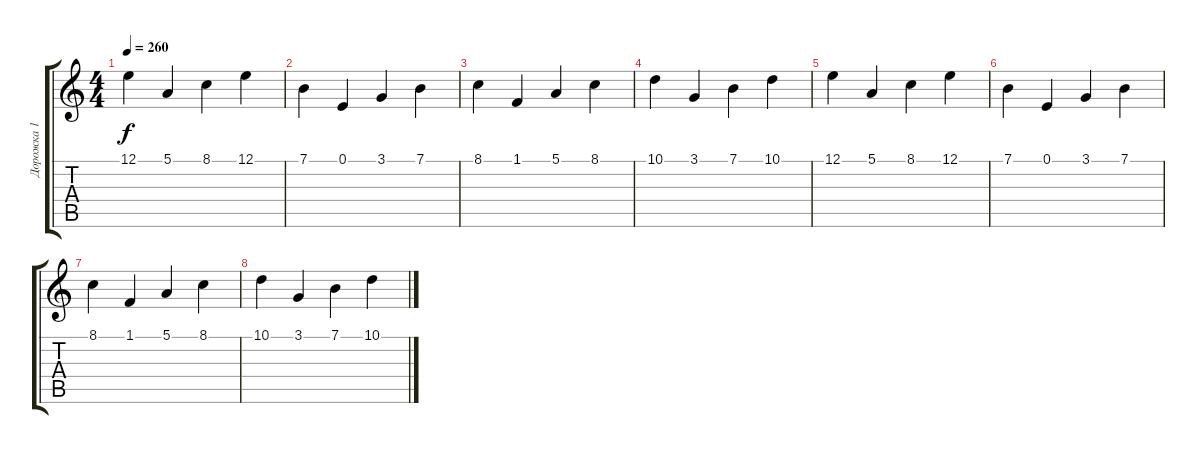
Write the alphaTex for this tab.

\track ("Дорожка 1" "Дорожка 1") {instrument vibraphone}
\staff {score tabs}
\tuning (E4 B3 G3 D3 A2 E2) {hide}
\ts (4 4)
\tempo 260
\clef g2
\ks c
12.1.4{dy f} 5.1.4 8.1.4 12.1.4 |
7.1.4 0.1.4 3.1.4 7.1.4 |
8.1.4 1.1.4 5.1.4 8.1.4 |
10.1.4 3.1.4 7.1.4 10.1.4 |
12.1.4 5.1.4 8.1.4 12.1.4 |
7.1.4 0.1.4 3.1.4 7.1.4 |
8.1.4 1.1.4 5.1.4 8.1.4 |
10.1.4 3.1.4 7.1.4 10.1.4
